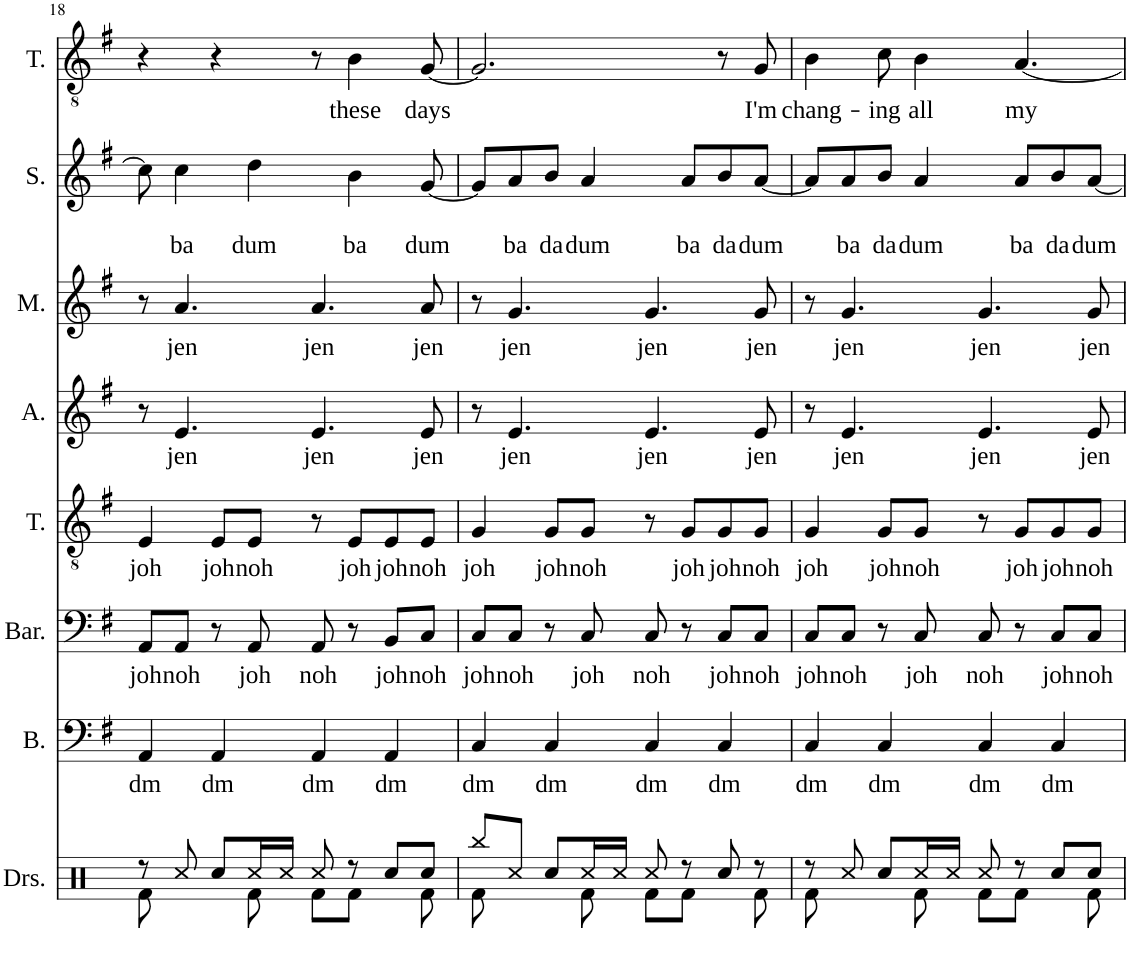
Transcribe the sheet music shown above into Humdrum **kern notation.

**kern	**kern	**text	**kern	**text	**kern	**text	**kern	**text	**kern	**text	**kern	**text	**text	**kern	**text
*part8	*part7	*part7	*part6	*part6	*part5	*part5	*part4	*part4	*part3	*part3	*part2	*part2	*part2	*part1	*part1
*staff8	*staff7	*staff7	*staff6	*staff6	*staff5	*staff5	*staff4	*staff4	*staff3	*staff3	*staff2	*staff2	*staff2	*staff1	*staff1
*I"Drumset	*I"Bass	*	*I"Baritone	*	*I"Tenor	*	*I"Alto	*	*I"Mezzo	*	*I"Soprano	*	*	*I"Tenor	*
*I'Drs.	*I'B.	*	*I'Bar.	*	*I'T.	*	*I'A.	*	*I'M.	*	*I'S.	*	*	*I'T.	*
!!LO:PB:g=z
*clefX	*clefF4	*	*clefF4	*	*clefGv2	*	*clefG2	*	*clefG2	*	*clefG2	*	*	*clefGv2	*
*k[]	*k[f#]	*	*k[f#]	*	*k[f#]	*	*k[f#]	*	*k[f#]	*	*k[f#]	*	*	*k[f#]	*
*M4/4	*M4/4	*	*M4/4	*	*M4/4	*	*M4/4	*	*M4/4	*	*M4/4	*	*	*M4/4	*
=18	=18	=18	=18	=18	=18	=18	=18	=18	=18	=18	=18	=18	=18	=18	=18
*^	*	*	*	*	*	*	*	*	*	*	*	*	*	*	*
!	!	!	!LO:LY:b	!	!LO:LY:b	!	!LO:LY:b	!	!	!	!	!	!	!	!	!
8r	8Rf\	4AA/	dm	8AA/L	joh	4E/	joh	8r	.	8r	.	8cc\]	.	.	4r	.
!	!	!	!	!	!LO:LY:b	!	!	!	!LO:LY:b	!	!LO:LY:b	!	!	!LO:LY:b	!	!
8Rcc/	4ryy	.	.	8AA/J	noh	.	.	4.e/	jen	4.a/	jen	4cc\	.	ba	.	.
!	!	!	!LO:LY:b	!	!	!	!LO:LY:b	!	!	!	!	!	!	!	!	!
8Rcc/L	.	4AA/	dm	8r	.	8E/L	joh	.	.	.	.	.	.	.	4r	.
!	!	!	!	!	!LO:LY:b	!	!LO:LY:b	!	!	!	!	!	!	!LO:LY:b	!	!
16Rcc/L	8Rf\	.	.	8AA/	joh	8E/J	noh	.	.	.	.	4dd\	.	dum	.	.
16Rcc/JJ	.	.	.	.	.	.	.	.	.	.	.	.	.	.	.	.
!	!	!	!LO:LY:b	!	!LO:LY:b	!	!	!	!LO:LY:b	!	!LO:LY:b	!	!	!	!	!
8Rcc/	8Rf\L	4AA/	dm	8AA/	noh	8r	.	4.e/	jen	4.a/	jen	.	.	.	8r	.
!	!	!	!	!	!	!	!LO:LY:b	!	!	!	!	!	!	!LO:LY:b	!	!LO:LY:b
8r	8Rf\J	.	.	8r	.	8E/L	joh	.	.	.	.	4b\	.	ba	4B\	these
!	!	!	!LO:LY:b	!	!LO:LY:b	!	!LO:LY:b	!	!	!	!	!	!	!	!	!
8Rcc/L	8ryy	4AA/	dm	8BB/L	joh	8E/	joh	.	.	.	.	.	.	.	.	.
!	!	!	!	!	!LO:LY:b	!	!LO:LY:b	!	!LO:LY:b	!	!LO:LY:b	!	!	!LO:LY:b	!	!LO:LY:b
8Rcc/J	8Rf\	.	.	8C/J	noh	8E/J	noh	8e/	jen	8a/	jen	[8g/	.	dum	[8G/	days
=19	=19	=19	=19	=19	=19	=19	=19	=19	=19	=19	=19	=19	=19	=19	=19	=19
!	!	!	!LO:LY:b	!	!LO:LY:b	!	!LO:LY:b	!	!	!	!	!	!	!	!	!
8Rbb/L	8Rf\	4C/	dm	8C/L	joh	4G/	joh	8r	.	8r	.	8g/L]	.	.	2.G/]	.
!	!	!	!	!	!LO:LY:b	!	!	!	!LO:LY:b	!	!LO:LY:b	!	!	!LO:LY:b	!	!
8Rcc/J	4ryy	.	.	8C/J	noh	.	.	4.e/	jen	4.g/	jen	8a/	.	ba	.	.
!	!	!	!LO:LY:b	!	!	!	!LO:LY:b	!	!	!	!	!	!	!LO:LY:b	!	!
8Rcc/L	.	4C/	dm	8r	.	8G/L	joh	.	.	.	.	8b/J	.	da	.	.
!	!	!	!	!	!LO:LY:b	!	!LO:LY:b	!	!	!	!	!	!	!LO:LY:b	!	!
16Rcc/L	8Rf\	.	.	8C/	joh	8G/J	noh	.	.	.	.	4a/	.	dum	.	.
16Rcc/JJ	.	.	.	.	.	.	.	.	.	.	.	.	.	.	.	.
!	!	!	!LO:LY:b	!	!LO:LY:b	!	!	!	!LO:LY:b	!	!LO:LY:b	!	!	!	!	!
8Rcc/	8Rf\L	4C/	dm	8C/	noh	8r	.	4.e/	jen	4.g/	jen	.	.	.	.	.
!	!	!	!	!	!	!	!LO:LY:b	!	!	!	!	!	!	!LO:LY:b	!	!
8r	8Rf\J	.	.	8r	.	8G/L	joh	.	.	.	.	8a/L	.	ba	.	.
!	!	!	!LO:LY:b	!	!LO:LY:b	!	!LO:LY:b	!	!	!	!	!	!	!LO:LY:b	!	!
8Rcc/	8ryy	4C/	dm	8C/L	joh	8G/	joh	.	.	.	.	8b/	.	da	8r	.
!	!	!	!	!	!LO:LY:b	!	!LO:LY:b	!	!LO:LY:b	!	!LO:LY:b	!	!	!LO:LY:b	!	!LO:LY:b
8r	8Rf\	.	.	8C/J	noh	8G/J	noh	8e/	jen	8g/	jen	[8a/J	.	dum	8G/	I'm
=20	=20	=20	=20	=20	=20	=20	=20	=20	=20	=20	=20	=20	=20	=20	=20	=20
!	!	!	!LO:LY:b	!	!LO:LY:b	!	!LO:LY:b	!	!	!	!	!	!	!	!	!LO:LY:b
8r	8Rf\	4C/	dm	8C/L	joh	4G/	joh	8r	.	8r	.	8a/L]	.	.	4B\	chang-
!	!	!	!	!	!LO:LY:b	!	!	!	!LO:LY:b	!	!LO:LY:b	!	!	!LO:LY:b	!	!
8Rcc/	4ryy	.	.	8C/J	noh	.	.	4.e/	jen	4.g/	jen	8a/	.	ba	.	.
!	!	!	!LO:LY:b	!	!	!	!LO:LY:b	!	!	!	!	!	!	!LO:LY:b	!	!LO:LY:b
8Rcc/L	.	4C/	dm	8r	.	8G/L	joh	.	.	.	.	8b/J	.	da	8c\	-ing
!	!	!	!	!	!LO:LY:b	!	!LO:LY:b	!	!	!	!	!	!	!LO:LY:b	!	!LO:LY:b
16Rcc/L	8Rf\	.	.	8C/	joh	8G/J	noh	.	.	.	.	4a/	.	dum	4B\	all
16Rcc/JJ	.	.	.	.	.	.	.	.	.	.	.	.	.	.	.	.
!	!	!	!LO:LY:b	!	!LO:LY:b	!	!	!	!LO:LY:b	!	!LO:LY:b	!	!	!	!	!
8Rcc/	8Rf\L	4C/	dm	8C/	noh	8r	.	4.e/	jen	4.g/	jen	.	.	.	.	.
!	!	!	!	!	!	!	!LO:LY:b	!	!	!	!	!	!	!LO:LY:b	!	!LO:LY:b
8r	8Rf\J	.	.	8r	.	8G/L	joh	.	.	.	.	8a/L	.	ba	[4.A/	my
!	!	!	!LO:LY:b	!	!LO:LY:b	!	!LO:LY:b	!	!	!	!	!	!	!LO:LY:b	!	!
8Rcc/L	8ryy	4C/	dm	8C/L	joh	8G/	joh	.	.	.	.	8b/	.	da	.	.
!	!	!	!	!	!LO:LY:b	!	!LO:LY:b	!	!LO:LY:b	!	!LO:LY:b	!	!	!LO:LY:b	!	!
8Rcc/J	8Rf\	.	.	8C/J	noh	8G/J	noh	8e/	jen	8g/	jen	[8a/J	.	dum	.	.
*v	*v	*	*	*	*	*	*	*	*	*	*	*	*	*	*	*
=	=	=	=	=	=	=	=	=	=	=	=	=	=	=	=
*-	*-	*-	*-	*-	*-	*-	*-	*-	*-	*-	*-	*-	*-	*-	*-
